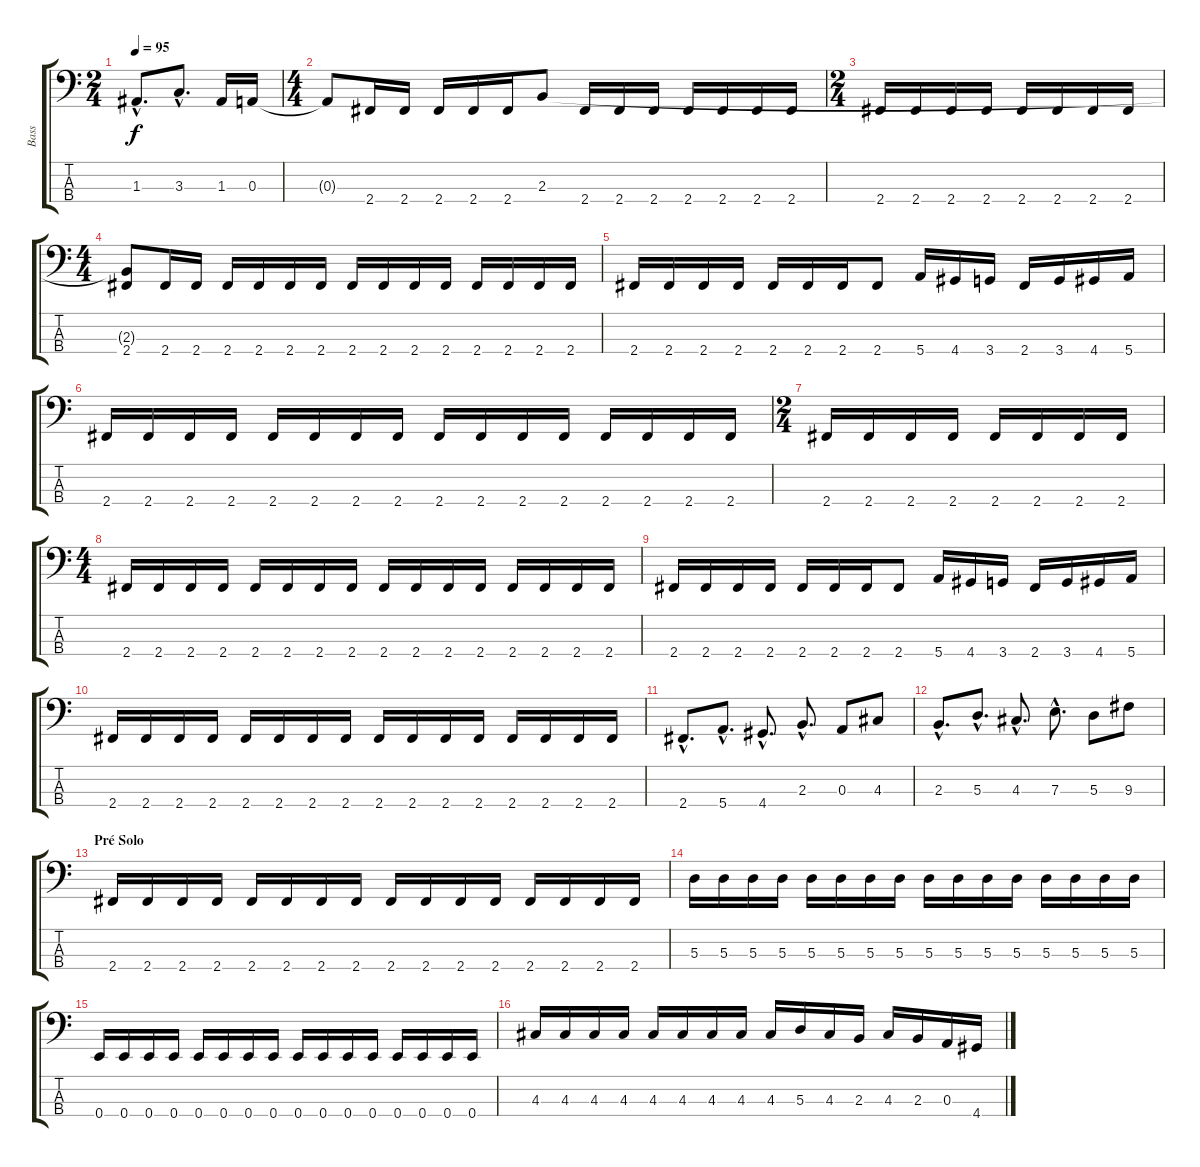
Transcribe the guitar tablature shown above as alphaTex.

\track ("Bass" "Bass") {instrument electricbassfinger}
\staff {score tabs}
\tuning (G2 D2 A1 E1) {hide}
\ts (2 4)
\tempo 95
\clef f4
\ks c
1.3{hac}.8{d dy f} 3.3{hac}.8{d} 1.3.16 0.3.16 |
\ts (4 4)
0.3{t}.8 2.4.16 2.4.16 2.4.16 2.4.16 2.4.16 2.3.8 2.4.16 2.4.16 2.4.16 2.4.16 2.4.16 2.4.16 2.4.16 |
\ts (2 4)
2.4.16 2.4.16 2.4.16 2.4.16 2.4.16 2.4.16 2.4.16 2.4.16 |
\ts (4 4)
(2.3{t} 2.4).8 2.4.16 2.4.16 2.4.16 2.4.16 2.4.16 2.4.16 2.4.16 2.4.16 2.4.16 2.4.16 2.4.16 2.4.16 2.4.16 2.4.16 |
2.4.16 2.4.16 2.4.16 2.4.16 2.4.16 2.4.16 2.4.16 2.4.8 5.4.16 4.4.16 3.4.16 2.4.16 3.4.16 4.4.16 5.4.16 |
2.4.16 2.4.16 2.4.16 2.4.16 2.4.16 2.4.16 2.4.16 2.4.16 2.4.16 2.4.16 2.4.16 2.4.16 2.4.16 2.4.16 2.4.16 2.4.16 |
\ts (2 4)
2.4.16 2.4.16 2.4.16 2.4.16 2.4.16 2.4.16 2.4.16 2.4.16 |
\ts (4 4)
2.4.16 2.4.16 2.4.16 2.4.16 2.4.16 2.4.16 2.4.16 2.4.16 2.4.16 2.4.16 2.4.16 2.4.16 2.4.16 2.4.16 2.4.16 2.4.16 |
2.4.16 2.4.16 2.4.16 2.4.16 2.4.16 2.4.16 2.4.16 2.4.8 5.4.16 4.4.16 3.4.16 2.4.16 3.4.16 4.4.16 5.4.16 |
2.4.16 2.4.16 2.4.16 2.4.16 2.4.16 2.4.16 2.4.16 2.4.16 2.4.16 2.4.16 2.4.16 2.4.16 2.4.16 2.4.16 2.4.16 2.4.16 |
2.4{hac}.8{d} 5.4{hac}.8{d} 4.4{hac}.8{d} 2.3{hac}.8{d} 0.3.8 4.3.8 |
2.3{hac}.8{d} 5.3{hac}.8{d} 4.3{hac}.8{d} 7.3{hac}.8{d} 5.3.8 9.3.8 |
\section ("" "Pré Solo")
2.4.16 2.4.16 2.4.16 2.4.16 2.4.16 2.4.16 2.4.16 2.4.16 2.4.16 2.4.16 2.4.16 2.4.16 2.4.16 2.4.16 2.4.16 2.4.16 |
5.3.16 5.3.16 5.3.16 5.3.16 5.3.16 5.3.16 5.3.16 5.3.16 5.3.16 5.3.16 5.3.16 5.3.16 5.3.16 5.3.16 5.3.16 5.3.16 |
0.4.16 0.4.16 0.4.16 0.4.16 0.4.16 0.4.16 0.4.16 0.4.16 0.4.16 0.4.16 0.4.16 0.4.16 0.4.16 0.4.16 0.4.16 0.4.16 |
4.3.16 4.3.16 4.3.16 4.3.16 4.3.16 4.3.16 4.3.16 4.3.16 4.3.16 5.3.16 4.3.16 2.3.16 4.3.16 2.3.16 0.3.16 4.4.16
